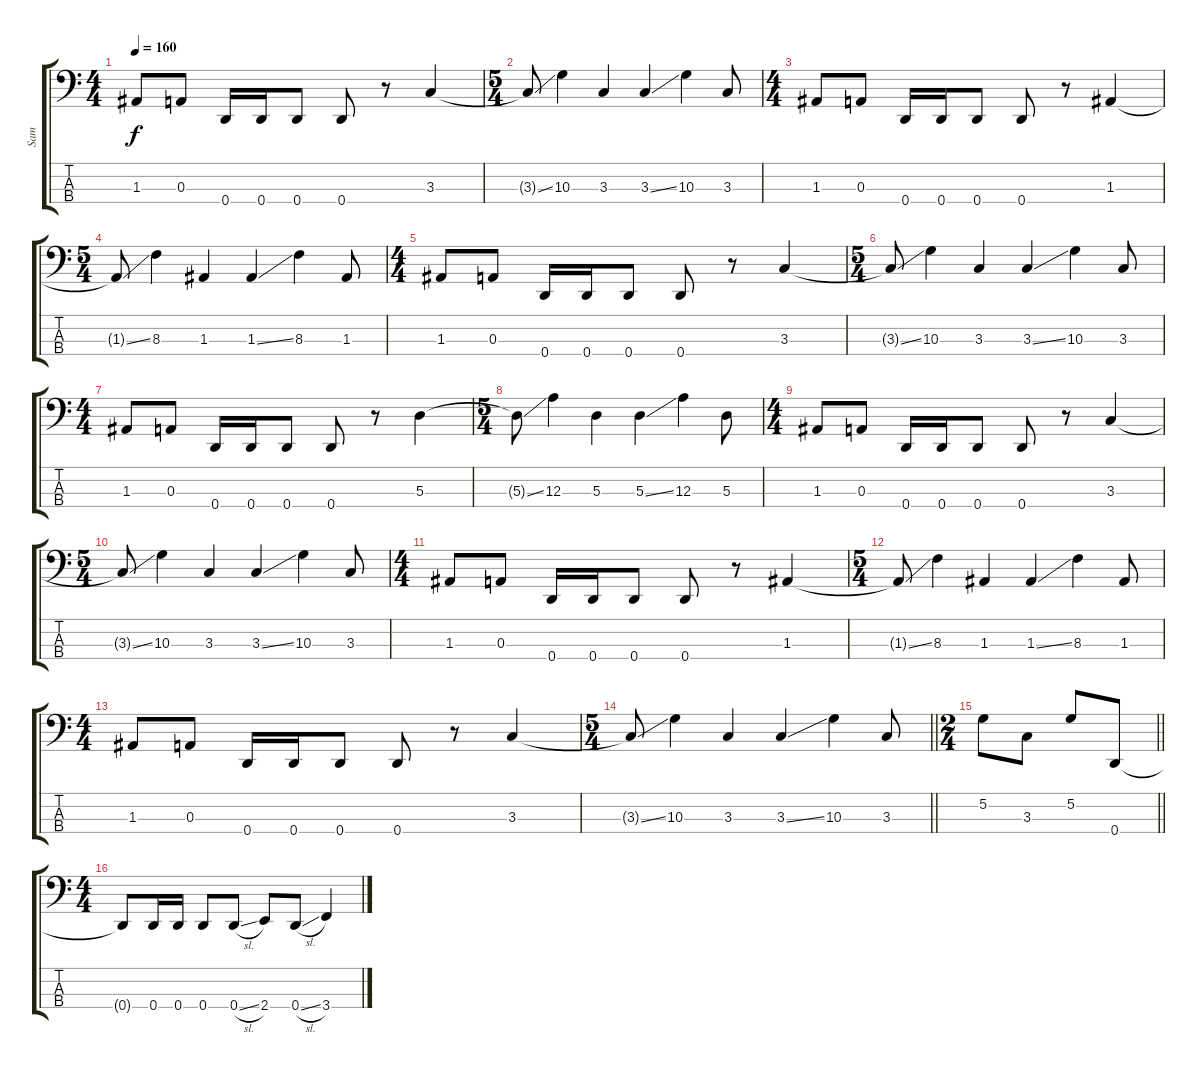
\track ("Sam" "Sam") {instrument electricbasspick}
\staff {score tabs}
\tuning (G2 D2 A1 D1) {hide}
\ts (4 4)
\tempo 160
\clef f4
\ks c
1.3.8{dy f} 0.3.8 0.4.16 0.4.16 0.4.8 0.4.8 r.8 3.3.4 |
\ts (5 4)
3.3{ss t}.8 10.3.4 3.3.4 3.3{ss}.4 10.3.4 3.3.8 |
\ts (4 4)
1.3.8 0.3.8 0.4.16 0.4.16 0.4.8 0.4.8 r.8 1.3.4 |
\ts (5 4)
1.3{ss t}.8 8.3.4 1.3.4 1.3{ss}.4 8.3.4 1.3.8 |
\ts (4 4)
1.3.8 0.3.8 0.4.16 0.4.16 0.4.8 0.4.8 r.8 3.3.4 |
\ts (5 4)
3.3{ss t}.8 10.3.4 3.3.4 3.3{ss}.4 10.3.4 3.3.8 |
\ts (4 4)
1.3.8 0.3.8 0.4.16 0.4.16 0.4.8 0.4.8 r.8 5.3.4 |
\ts (5 4)
5.3{ss t}.8 12.3.4 5.3.4 5.3{ss}.4 12.3.4 5.3.8 |
\ts (4 4)
1.3.8 0.3.8 0.4.16 0.4.16 0.4.8 0.4.8 r.8 3.3.4 |
\ts (5 4)
3.3{ss t}.8 10.3.4 3.3.4 3.3{ss}.4 10.3.4 3.3.8 |
\ts (4 4)
1.3.8 0.3.8 0.4.16 0.4.16 0.4.8 0.4.8 r.8 1.3.4 |
\ts (5 4)
1.3{ss t}.8 8.3.4 1.3.4 1.3{ss}.4 8.3.4 1.3.8 |
\ts (4 4)
1.3.8 0.3.8 0.4.16 0.4.16 0.4.8 0.4.8 r.8 3.3.4 |
\ts (5 4)
\barLineRight lightlight
3.3{ss t}.8 10.3.4 3.3.4 3.3{ss}.4 10.3.4 3.3.8 |
\ts (2 4)
\barLineRight lightlight
5.2.8 3.3.8 5.2.8 0.4.8 |
\ts (4 4)
0.4{t}.8 0.4.16 0.4.16 0.4.8 0.4{sl}.8 2.4.8 0.4{sl}.8 3.4.4
